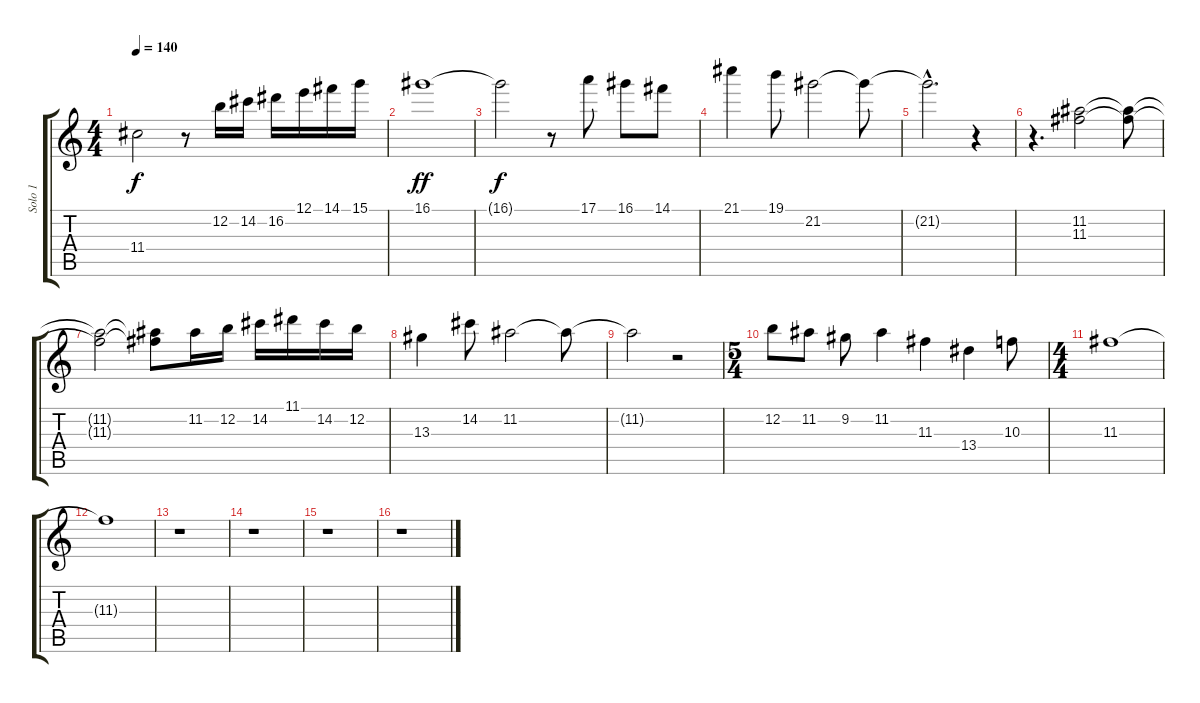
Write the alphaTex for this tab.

\track ("Solo 1" "Solo 1") {instrument overdrivenguitar}
\staff {score tabs}
\tuning (E4 B3 G3 D3 A2 E2) {hide}
\ts (4 4)
\tempo 140
\clef g2
\ks c
11.4{t}.2{dy f} r.8 12.2.16 14.2.16 16.2.16 12.1.16 14.1.16 15.1.16 |
16.1.1{dy ff} |
16.1{t}.2{dy f} r.8 17.1.8 16.1.8 14.1.8 |
21.1.4 19.1.8 21.2.2 21.2{t}.8 |
21.2{hac t}.2{d} r.4 |
r.4{d} (11.2 11.3).2 (11.2{t} 11.3{t}).8 |
(11.2{t} 11.3{t}).2 (11.2{t} 11.3{t}).8 11.2.16 12.2.16 14.2.16 11.1.16 14.2.16 12.2.16 |
13.3.4 14.2.8 11.2.2 11.2{t}.8 |
11.2{t}.2 r.2 |
\ts (5 4)
12.2.8 11.2.8 9.2.8 11.2.4 11.3.4 13.4.4 10.3.8 |
\ts (4 4)
11.3.1 |
11.3{t}.1 |
r.1 |
r.1 |
r.1 |
r.1
